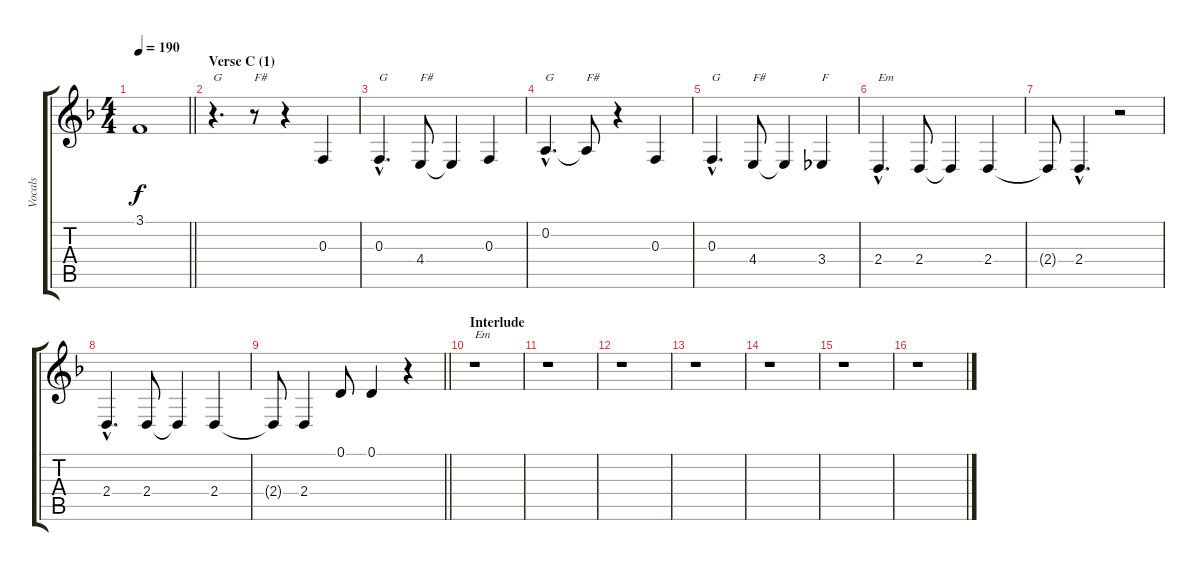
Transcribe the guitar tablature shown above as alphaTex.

\track ("Vocals" "Vocals") {instrument sopranosax}
\staff {score tabs}
\tuning (D4 A3 F3 C3 G2 D2) {hide}
\ts (4 4)
\tempo 190
\clef g2
\barLineRight lightlight
\ks dminor
3.1{t}.1{dy f} |
\section ("" "Verse C (1)")
r.4{d txt "G"} r.8{txt "F#"} r.4 0.3.4 |
0.3{hac}.4{d txt "G"} 4.4.8{txt "F#"} 4.4{t}.4 0.3.4 |
0.2{hac}.4{d txt "G"} 0.2{t}.8{txt "F#"} r.4 0.3.4 |
0.3{hac}.4{d txt "G"} 4.4.8{txt "F#"} 4.4{t}.4 3.4.4{txt "F"} |
2.4{hac}.4{d txt "Em"} 2.4.8 2.4{t}.4 2.4.4 |
2.4{t}.8 2.4{hac}.4{d} r.2 |
2.4{hac}.4{d} 2.4.8 2.4{t}.4 2.4.4 |
\barLineRight lightlight
2.4{t}.8 2.4.4 0.1.8 0.1.4 r.4 |
\section ("" "Interlude")
r.1{txt "Em"} |
r.1 |
r.1 |
r.1 |
r.1 |
r.1 |
r.1
